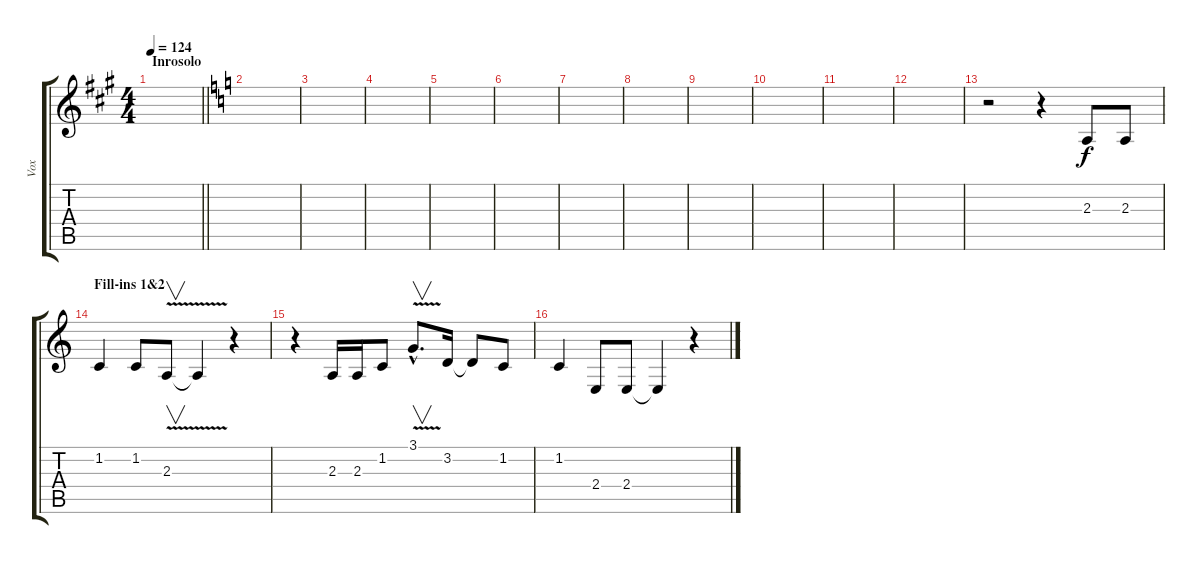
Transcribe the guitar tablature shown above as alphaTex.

\track ("Vox" "Vox") {instrument trumpet}
\staff {score tabs}
\tuning (E4 B3 G3 D3 A2 E2) {hide}
\ts (4 4)
\section ("" "Inrosolo")
\tempo 124
\clef g2
\barLineRight lightlight
\ks a
|
\ks c
|
|
|
|
|
|
|
|
|
|
|
r.2 r.4 2.3.8 2.3.8 |
\section ("" "Fill-ins 1&2")
1.2.4 1.2.8 2.3{v}.8{v} 2.3{t}.4 r.4 |
r.4 2.3.16 2.3.16 1.2.8 3.1{v hac}.8{v d} 3.2.16 3.2{t}.8 1.2.8 |
1.2.4 2.4.8 2.4.8 2.4{t}.4 r.4
